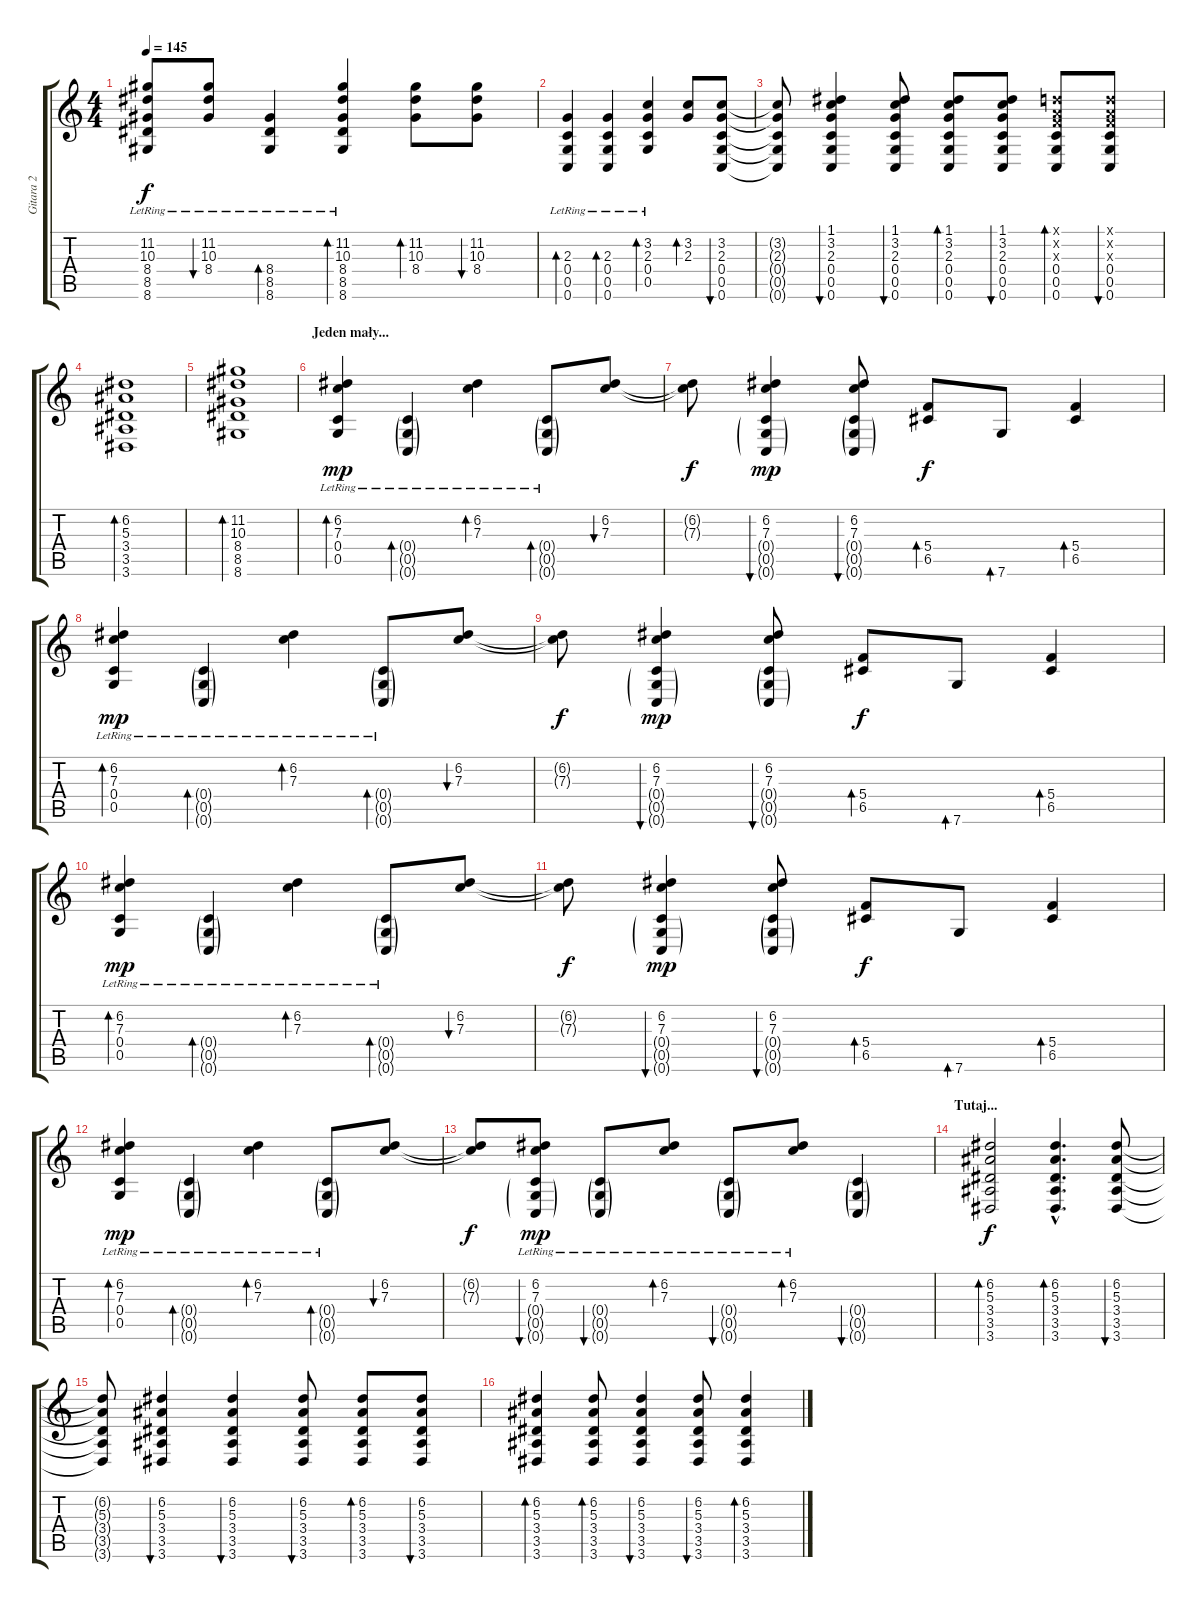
\track ("Gitara 2" "Gitara 2") {instrument acousticguitarsteel}
\staff {score tabs}
\tuning (D4 A3 F3 C3 G2 C2) {hide}
\ts (4 4)
\tempo 145
\clef g2
\ks c
(11.2{lr} 10.3{lr} 8.4{lr} 8.5{lr} 8.6{lr}).8{dy f} (11.2 10.3{lr} 8.4{lr}).8{bu 120} (8.4{lr} 8.5{lr} 8.6{lr}).4{bd 120} (11.2{lr} 10.3{lr} 8.4{lr} 8.5{lr} 8.6{lr}).4{bd 120} (11.2 10.3 8.4).8{bd 120} (11.2 10.3 8.4).8{bu 120} |
(2.3 0.4{lr} 0.5{lr} 0.6{lr}).4{bd 120} (2.3 0.4{lr} 0.5{lr} 0.6{lr}).4{bd 120} (3.2{lr} 2.3{lr} 0.4{lr} 0.5{lr}).4{bd 120} (3.2 2.3).8{bd 120} (3.2 2.3 0.4 0.5 0.6).8{bu 120} |
(3.2{t} 2.3{t} 0.4{t} 0.5{t} 0.6{t}).8 (1.1 3.2 2.3 0.4 0.5 0.6).4{bu 120} (1.1 3.2 2.3 0.4 0.5 0.6).8{bu 120} (1.1 3.2 2.3 0.4 0.5 0.6).8{bd 60} (1.1 3.2 2.3 0.4 0.5 0.6).8{bu 60} (0.1{x} 0.2{x} 0.3{x} 0.4 0.5 0.6).8{bd 30} (0.1{x} 0.2{x} 0.3{x} 0.4 0.5 0.6).8{bu 30} |
(6.2 5.3 3.4 3.5 3.6).1{bd 120} |
(11.2 10.3 8.4 8.5 8.6).1{bd 120} |
\section ("" "Jeden mały...")
(6.2{lr} 7.3{lr} 0.4 0.5).4{bd 240 dy mp volume 16 instrument acousticguitarnylon} (0.4{g lr} 0.5{g lr} 0.6{g lr}).4{bd 240} (6.2{lr} 7.3{lr}).4{bd 240} (0.4{g lr} 0.5{g lr} 0.6{g lr}).8{bd 240} (6.2 7.3).8{bu 240} |
(6.2{t} 7.3{t}).8{dy f} (6.2 7.3 0.4{g} 0.5{g} 0.6{g}).4{bu 240 dy mp} (6.2 7.3 0.4{g} 0.5{g} 0.6{g}).8{bu 240} (5.4 6.5).8{bd 240 dy f} 7.6.8{bd 240} (5.4 6.5).4{bd 240} |
(6.2{lr} 7.3{lr} 0.4 0.5).4{bd 240 dy mp} (0.4{g lr} 0.5{g lr} 0.6{g lr}).4{bd 240} (6.2{lr} 7.3{lr}).4{bd 240} (0.4{g lr} 0.5{g lr} 0.6{g lr}).8{bd 240} (6.2 7.3).8{bu 240} |
(6.2{t} 7.3{t}).8{dy f} (6.2 7.3 0.4{g} 0.5{g} 0.6{g}).4{bu 240 dy mp} (6.2 7.3 0.4{g} 0.5{g} 0.6{g}).8{bu 240} (5.4 6.5).8{bd 240 dy f} 7.6.8{bd 240} (5.4 6.5).4{bd 240} |
(6.2{lr} 7.3{lr} 0.4 0.5).4{bd 240 dy mp} (0.4{g lr} 0.5{g lr} 0.6{g lr}).4{bd 240} (6.2{lr} 7.3{lr}).4{bd 240} (0.4{g lr} 0.5{g lr} 0.6{g lr}).8{bd 240} (6.2 7.3).8{bu 240} |
(6.2{t} 7.3{t}).8{dy f} (6.2 7.3 0.4{g} 0.5{g} 0.6{g}).4{bu 240 dy mp} (6.2 7.3 0.4{g} 0.5{g} 0.6{g}).8{bu 240} (5.4 6.5).8{bd 240 dy f} 7.6.8{bd 240} (5.4 6.5).4{bd 240} |
(6.2{lr} 7.3{lr} 0.4 0.5).4{bd 240 dy mp} (0.4{g lr} 0.5{g lr} 0.6{g lr}).4{bd 240} (6.2{lr} 7.3{lr}).4{bd 240} (0.4{g lr} 0.5{g lr} 0.6{g lr}).8{bd 240} (6.2 7.3).8{bu 240} |
(6.2{t} 7.3{t}).8{dy f} (6.2{lr} 7.3{lr} 0.4{g} 0.5{g} 0.6{g}).8{bu 240 dy mp} (0.4{g lr} 0.5{g lr} 0.6{g lr}).8{bu 240} (6.2 7.3{lr}).8{bd 240} (0.4{g lr} 0.5{g lr} 0.6{g lr}).8{bu 240} (6.2{lr} 7.3{lr}).8{bd 240} (0.4{g} 0.5{g} 0.6{g}).4{bu 240} |
\section ("" "Tutaj...")
(6.2 5.3 3.4 3.5 3.6).2{bd 60 dy f volume 13 instrument acousticguitarsteel} (6.2{hac} 5.3{hac} 3.4{hac} 3.5{hac} 3.6{hac}).4{d bd 60} (6.2 5.3 3.4 3.5 3.6).8{bu 60} |
(6.2{t} 5.3{t} 3.4{t} 3.5{t} 3.6{t}).8 (6.2 5.3 3.4 3.5 3.6).4{bu 60} (6.2 5.3 3.4 3.5 3.6).4{bu 60} (6.2 5.3 3.4 3.5 3.6).8{bu 60} (6.2 5.3 3.4 3.5 3.6).8{bd 60} (6.2 5.3 3.4 3.5 3.6).8{bu 60} |
(6.2 5.3 3.4 3.5 3.6).4{bd 60} (6.2 5.3 3.4 3.5 3.6).8{bd 60} (6.2 5.3 3.4 3.5 3.6).4{bu 60} (6.2 5.3 3.4 3.5 3.6).8{bu 60} (6.2 5.3 3.4 3.5 3.6).4{bd 60}
